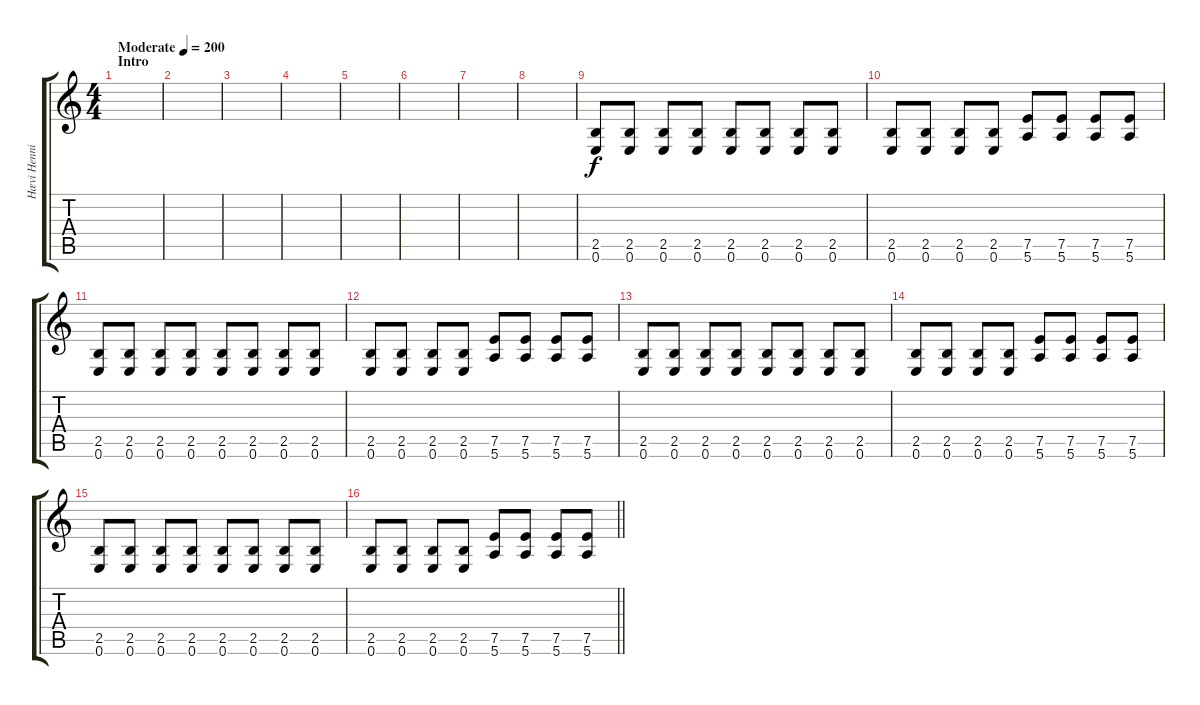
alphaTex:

\track ("Hævi Henning Rytme/Baggrund" "Hævi Henni") {instrument distortionguitar}
\staff {score tabs}
\tuning (E4 B3 G3 D3 A2 E2) {hide}
\ts (4 4)
\section ("" "Intro")
\tempo (200 "Moderate")
\clef g2
\ks c
|
|
|
|
|
|
|
|
(2.5 0.6).8 (2.5 0.6).8 (2.5 0.6).8 (2.5 0.6).8 (2.5 0.6).8 (2.5 0.6).8 (2.5 0.6).8 (2.5 0.6).8 |
(2.5 0.6).8 (2.5 0.6).8 (2.5 0.6).8 (2.5 0.6).8 (7.5 5.6).8 (7.5 5.6).8 (7.5 5.6).8 (7.5 5.6).8 |
(2.5 0.6).8 (2.5 0.6).8 (2.5 0.6).8 (2.5 0.6).8 (2.5 0.6).8 (2.5 0.6).8 (2.5 0.6).8 (2.5 0.6).8 |
(2.5 0.6).8 (2.5 0.6).8 (2.5 0.6).8 (2.5 0.6).8 (7.5 5.6).8 (7.5 5.6).8 (7.5 5.6).8 (7.5 5.6).8 |
(2.5 0.6).8 (2.5 0.6).8 (2.5 0.6).8 (2.5 0.6).8 (2.5 0.6).8 (2.5 0.6).8 (2.5 0.6).8 (2.5 0.6).8 |
(2.5 0.6).8 (2.5 0.6).8 (2.5 0.6).8 (2.5 0.6).8 (7.5 5.6).8 (7.5 5.6).8 (7.5 5.6).8 (7.5 5.6).8 |
(2.5 0.6).8 (2.5 0.6).8 (2.5 0.6).8 (2.5 0.6).8 (2.5 0.6).8 (2.5 0.6).8 (2.5 0.6).8 (2.5 0.6).8 |
\barLineRight lightlight
(2.5 0.6).8 (2.5 0.6).8 (2.5 0.6).8 (2.5 0.6).8 (7.5 5.6).8 (7.5 5.6).8 (7.5 5.6).8 (7.5 5.6).8
